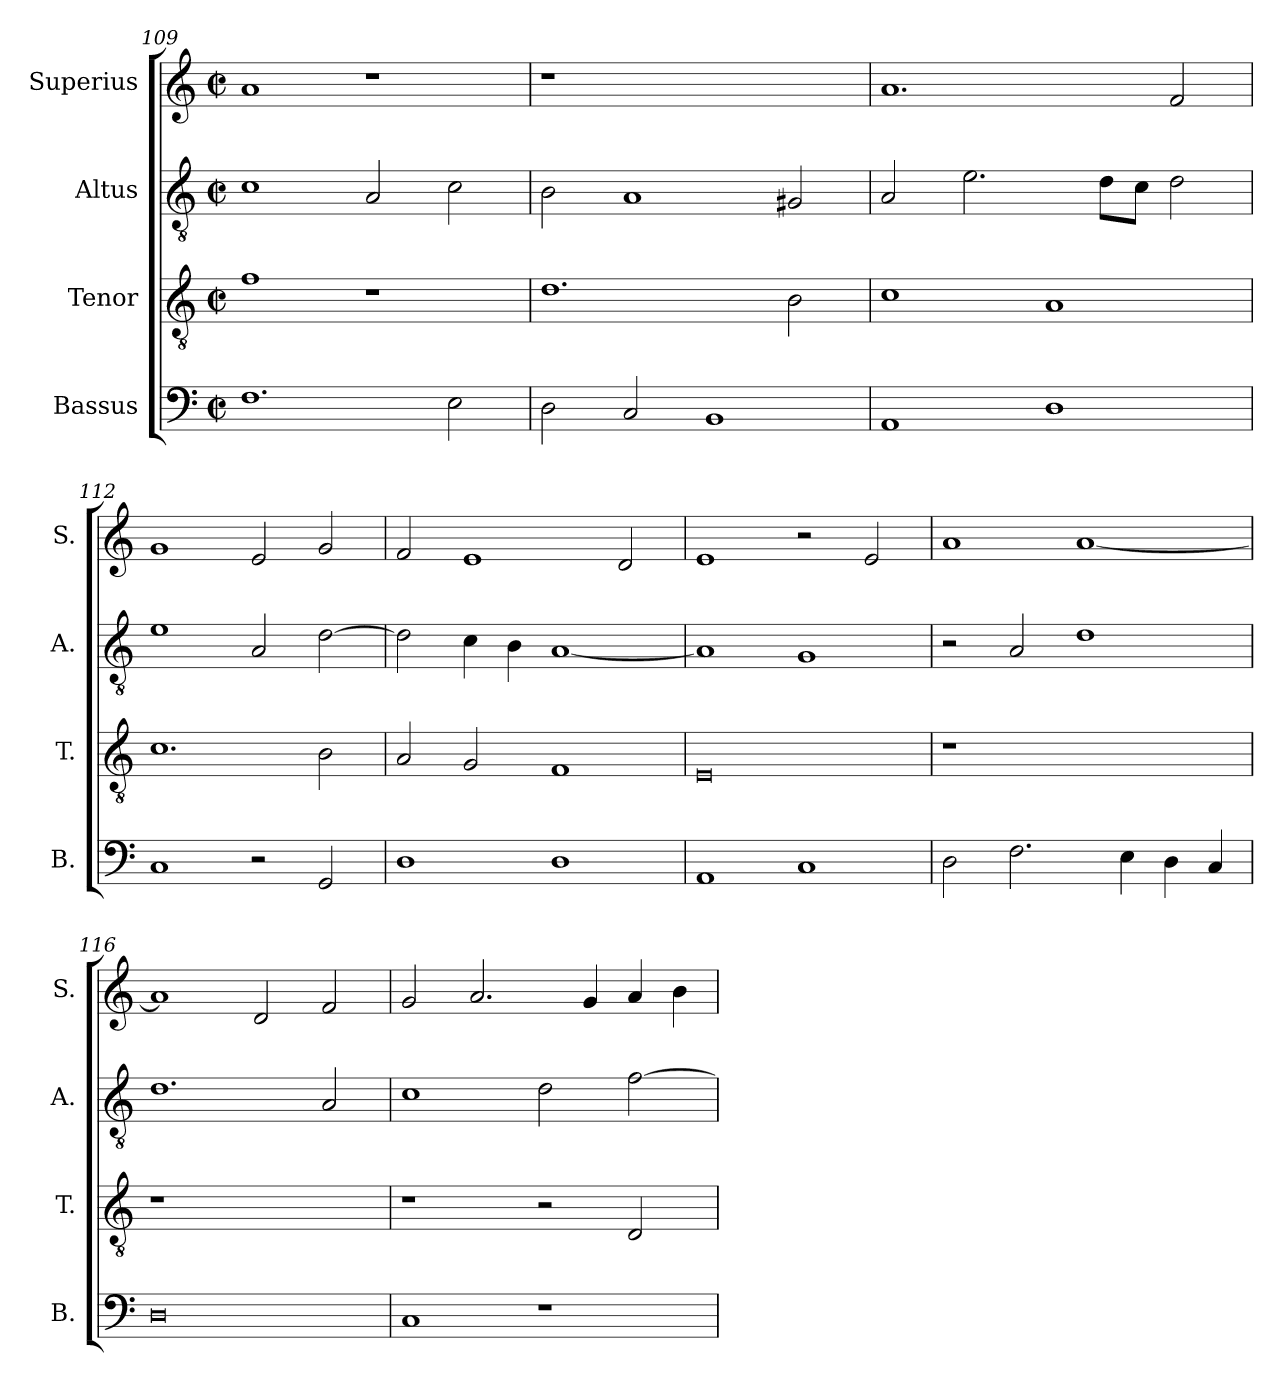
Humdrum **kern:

**kern	**kern	**kern	**kern
*part4	*part3	*part2	*part1
*staff4	*staff3	*staff2	*staff1
*I"Bassus	*I"Tenor	*I"Altus	*I"Superius
*I'B.	*I'T.	*I'A.	*I'S.
*clefF4	*clefGv2	*clefGv2	*clefG2
*	*ITrd7c12	*ITrd7c12	*
*k[]	*k[]	*k[]	*k[]
*C:	*C:	*C:	*C:
*M2/2	*M2/2	*M2/2	*M2/2
*met(c|)	*met(c|)	*met(c|)	*met(c|)
=109	=109	=109	=109
1.Fi	1Fi	1Ci	1ai
.	1r	2AAi/	1r
2Ei\	.	2Ci\	.
=110	=110	=110	=110
!	!	!	!LO:N:vis=1
2Di\	1.Di	2BBi\	1r
2Ci/	.	1AAi	.
1BBi	.	.	1ryy
.	2BBi\	2GG#Xi/	.
!!LO:PB:g=z
=111	=111	=111	=111
1AAi	1Ci	2AAi/	1.ai
.	.	2.Ei\	.
1Di	1AAi	.	.
.	.	8Di\L	.
.	.	8Ci\J	.
.	.	2Di\	2fi/
=112	=112	=112	=112
1Ci	1.Ci	1Ei	1gi
2r	.	2AAi/	2ei/
2GGi/	2BBi\	[>2Di\	2gi/
=113	=113	=113	=113
1Di	2AAi/	2Di\]	2fi/
.	2GGi/	4Ci\	1ei
.	.	4BBi\	.
1Di	1FFi	[<1AAi	.
.	.	.	2di/
=114	=114	=114	=114
1AAi	0EEi	1AAi]	1ei
1Ci	.	1GGi	2r
.	.	.	2ei/
=115	=115	=115	=115
!	!LO:N:vis=1	!	!
2Di\	1r	2r	1ai
2.Fi\	.	2AAi/	.
.	1ryy	1Di	[<1ai
4Ei\	.	.	.
4Di\	.	.	.
4Ci/	.	.	.
!!LO:LB:g=z
=116	=116	=116	=116
!	!LO:N:vis=1	!	!
0Di	1r	1.Di	1ai]
.	1ryy	.	2di/
.	.	2AAi/	2fi/
=117	=117	=117	=117
1Ci	1r	1Ci	2gi/
.	.	.	2.ai/
1r	2r	2Di\	.
.	.	.	4gi/
.	2DDi/	[>2Fi\	4ai/
.	.	.	4bi\
=	=	=	=
*-	*-	*-	*-
